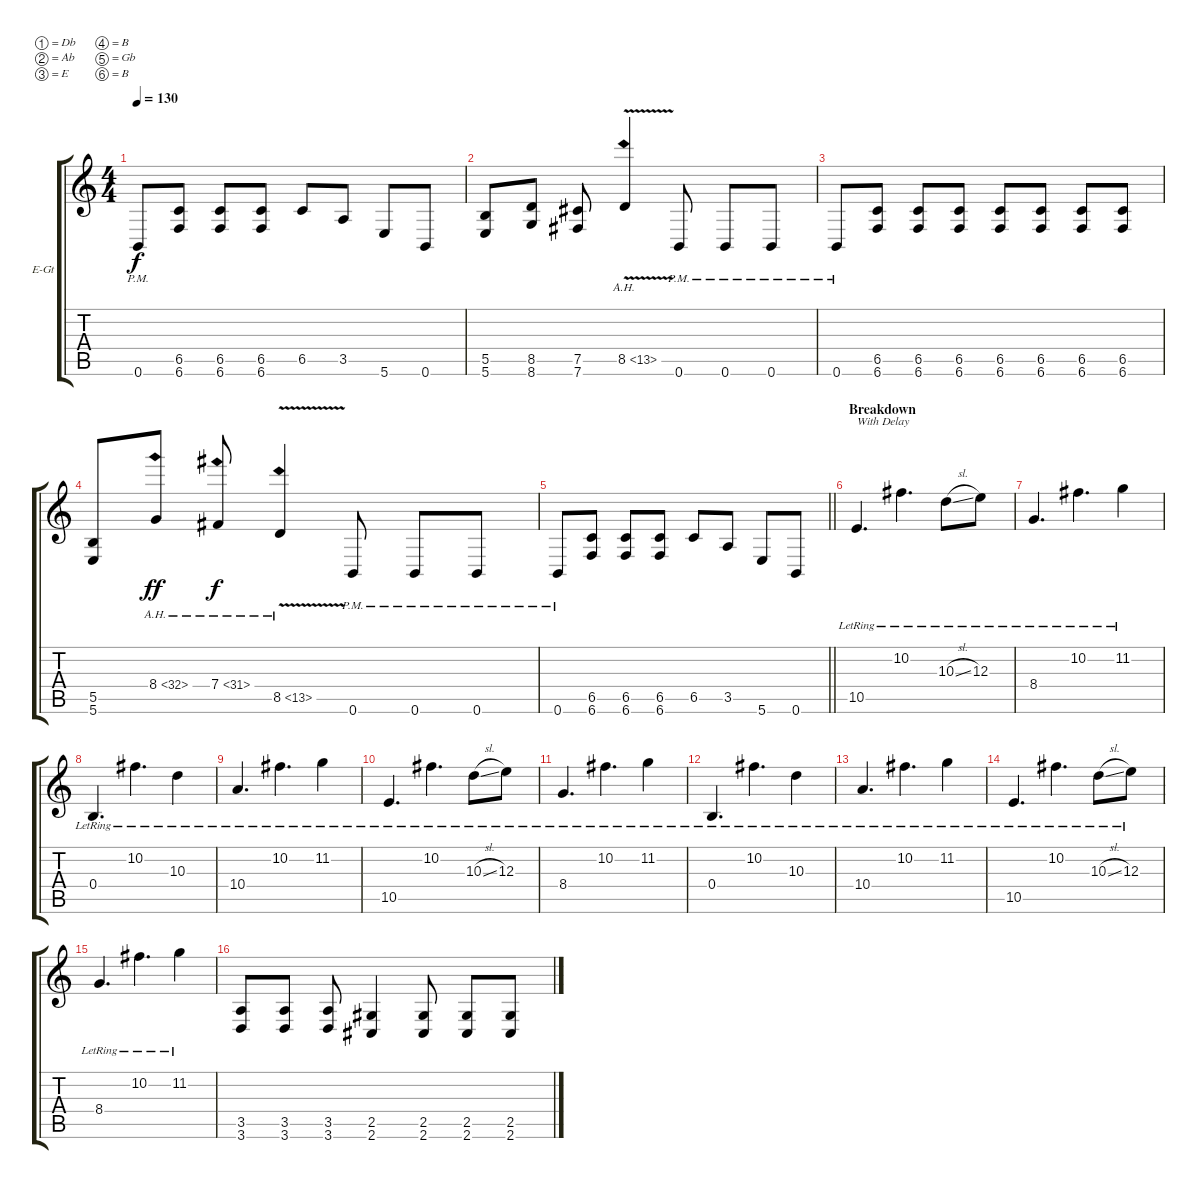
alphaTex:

\bracketExtendMode groupsimilarinstruments
\firstSystemTrackNameOrientation horizontal
\otherSystemsTrackNameOrientation horizontal
\track ("Mick Thomson" "E-Gt") {instrument overdrivenguitar}
\staff {score tabs}
\tuning (Db4 Ab3 E3 B2 Gb2 B1)
\ts (4 4)
\tempo 130
\clef g2
\ks c
0.6{pm}.8{dy f} (6.5 6.6).8 (6.5 6.6).8 (6.5 6.6).8 6.5.8 3.5.8 5.6.8 0.6.8 |
(5.6 5.5).8 (8.6 8.5).8 (7.6 7.5).8 8.5{ah 5 v}.4 0.6{pm}.8 0.6{pm}.8 0.6{pm}.8 |
0.6{pm}.8 (6.5 6.6).8 (6.5 6.6).8 (6.5 6.6).8 (6.5 6.6).8 (6.5 6.6).8 (6.5 6.6).8 (6.5 6.6).8 |
(5.6 5.5).8 8.4{ah 24}.8{dy ff} 7.4{ah 24}.8{dy f} 8.5{ah 5 v}.4 0.6{pm}.8 0.6{pm}.8 0.6{pm}.8 |
\barLineRight lightlight
0.6{pm}.8 (6.5 6.6).8 (6.5 6.6).8 (6.5 6.6).8 6.5.8 3.5.8 5.6.8 0.6.8 |
\section ("" "Breakdown")
10.5{lr}.4{d txt "With Delay"} 10.2{lr}.4{d} 10.3{sl lr}.8 12.3{lr}.8 |
8.4{lr}.4{d} 10.2{lr}.4{d} 11.2{lr}.4 |
0.4{lr}.4{d} 10.2{lr}.4{d} 10.3{lr}.4 |
10.4{lr}.4{d} 10.2{lr}.4{d} 11.2{lr}.4 |
10.5{lr}.4{d} 10.2{lr}.4{d} 10.3{sl lr}.8 12.3{lr}.8 |
8.4{lr}.4{d} 10.2{lr}.4{d} 11.2{lr}.4 |
0.4{lr}.4{d} 10.2{lr}.4{d} 10.3{lr}.4 |
10.4{lr}.4{d} 10.2{lr}.4{d} 11.2{lr}.4 |
10.5{lr}.4{d} 10.2{lr}.4{d} 10.3{sl lr}.8 12.3{lr}.8 |
8.4{lr}.4{d} 10.2{lr}.4{d} 11.2{lr}.4 |
(3.5 3.6).8 (3.5 3.6).8 (3.5 3.6).8 (2.5 2.6).4 (2.5 2.6).8 (2.5 2.6).8 (2.5 2.6).8
